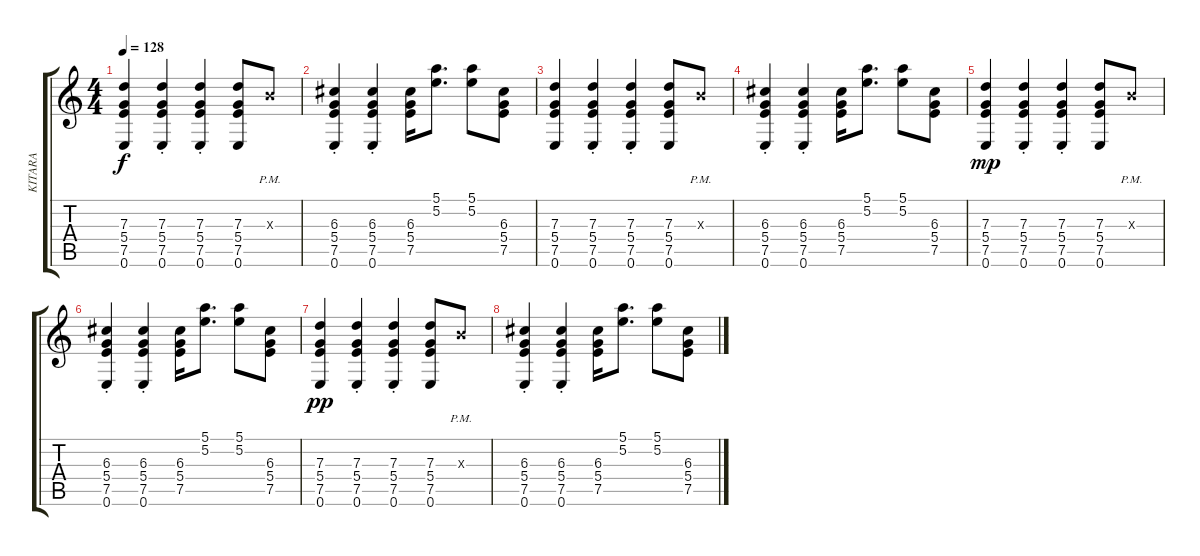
\track ("KITARA" "KITARA") {instrument acousticguitarsteel}
\staff {score tabs}
\tuning (E4 B3 G3 D3 A2 E2) {hide}
\ts (4 4)
\tempo 128
\clef g2
\ks c
(7.3 5.4 7.5 0.6).4{dy f} (7.3 5.4 7.5 0.6{st}).4 (7.3 5.4 7.5 0.6{st}).4 (7.3 5.4 7.5 0.6).8 4.3{pm x}.8 |
(6.3{st} 5.4 7.5 0.6{st}).4 (6.3{st} 5.4 7.5 0.6{st}).4 (6.3 5.4 7.5).16 (5.1 5.2).8{d} (5.1 5.2).8 (6.3 5.4 7.5).8 |
(7.3 5.4 7.5 0.6).4 (7.3 5.4 7.5 0.6{st}).4 (7.3 5.4 7.5 0.6{st}).4 (7.3 5.4 7.5 0.6).8 4.3{pm x}.8 |
(6.3{st} 5.4 7.5 0.6{st}).4 (6.3{st} 5.4 7.5 0.6{st}).4 (6.3 5.4 7.5).16 (5.1 5.2).8{d} (5.1 5.2).8 (6.3 5.4 7.5).8 |
(7.3 5.4 7.5 0.6).4{dy mp} (7.3 5.4 7.5 0.6{st}).4 (7.3 5.4 7.5 0.6{st}).4 (7.3 5.4 7.5 0.6).8 4.3{pm x}.8 |
(6.3{st} 5.4 7.5 0.6{st}).4 (6.3{st} 5.4 7.5 0.6{st}).4 (6.3 5.4 7.5).16 (5.1 5.2).8{d} (5.1 5.2).8 (6.3 5.4 7.5).8 |
(7.3 5.4 7.5 0.6).4{dy pp} (7.3 5.4 7.5 0.6{st}).4 (7.3 5.4 7.5 0.6{st}).4 (7.3 5.4 7.5 0.6).8 4.3{pm x}.8 |
(6.3{st} 5.4 7.5 0.6{st}).4 (6.3{st} 5.4 7.5 0.6{st}).4 (6.3 5.4 7.5).16 (5.1 5.2).8{d} (5.1 5.2).8 (6.3 5.4 7.5).8
